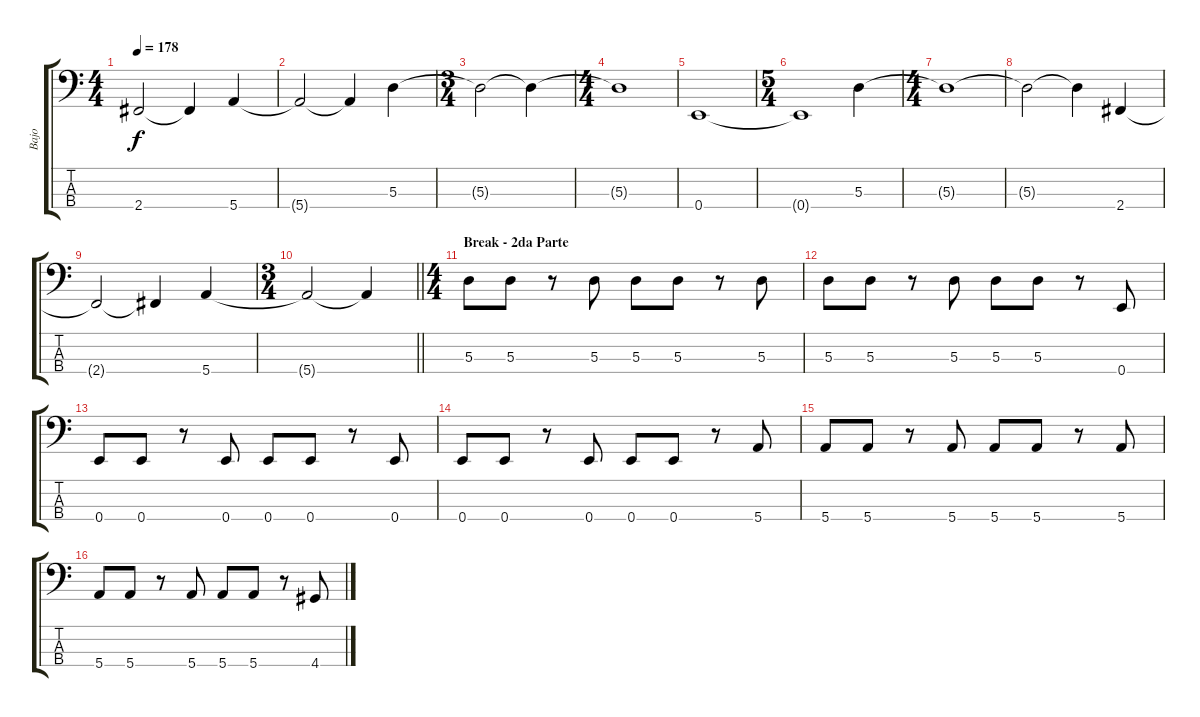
\track ("Bajo" "Bajo") {instrument electricbasspick}
\staff {score tabs}
\tuning (G2 D2 A1 E1) {hide}
\ts (4 4)
\tempo 178
\clef f4
\ks c
2.4{t}.2{dy f} 2.4{t}.4 5.4.4 |
5.4{t}.2 5.4{t}.4 5.3.4 |
\ts (3 4)
5.3{t}.2 5.3{t}.4 |
\ts (4 4)
5.3{t}.1 |
0.4.1 |
\ts (5 4)
0.4{t}.1 5.3.4 |
\ts (4 4)
5.3{t}.1 |
5.3{t}.2 5.3{t}.4 2.4.4 |
2.4{t}.2 2.4{t}.4 5.4.4 |
\ts (3 4)
\barLineRight lightlight
5.4{t}.2 5.4{t}.4 |
\ts (4 4)
\section ("" "Break - 2da Parte")
5.3.8 5.3.8 r.8 5.3.8 5.3.8 5.3.8 r.8 5.3.8 |
5.3.8 5.3.8 r.8 5.3.8 5.3.8 5.3.8 r.8 0.4.8 |
0.4.8 0.4.8 r.8 0.4.8 0.4.8 0.4.8 r.8 0.4.8 |
0.4.8 0.4.8 r.8 0.4.8 0.4.8 0.4.8 r.8 5.4.8 |
5.4.8 5.4.8 r.8 5.4.8 5.4.8 5.4.8 r.8 5.4.8 |
5.4.8 5.4.8 r.8 5.4.8 5.4.8 5.4.8 r.8 4.4.8
